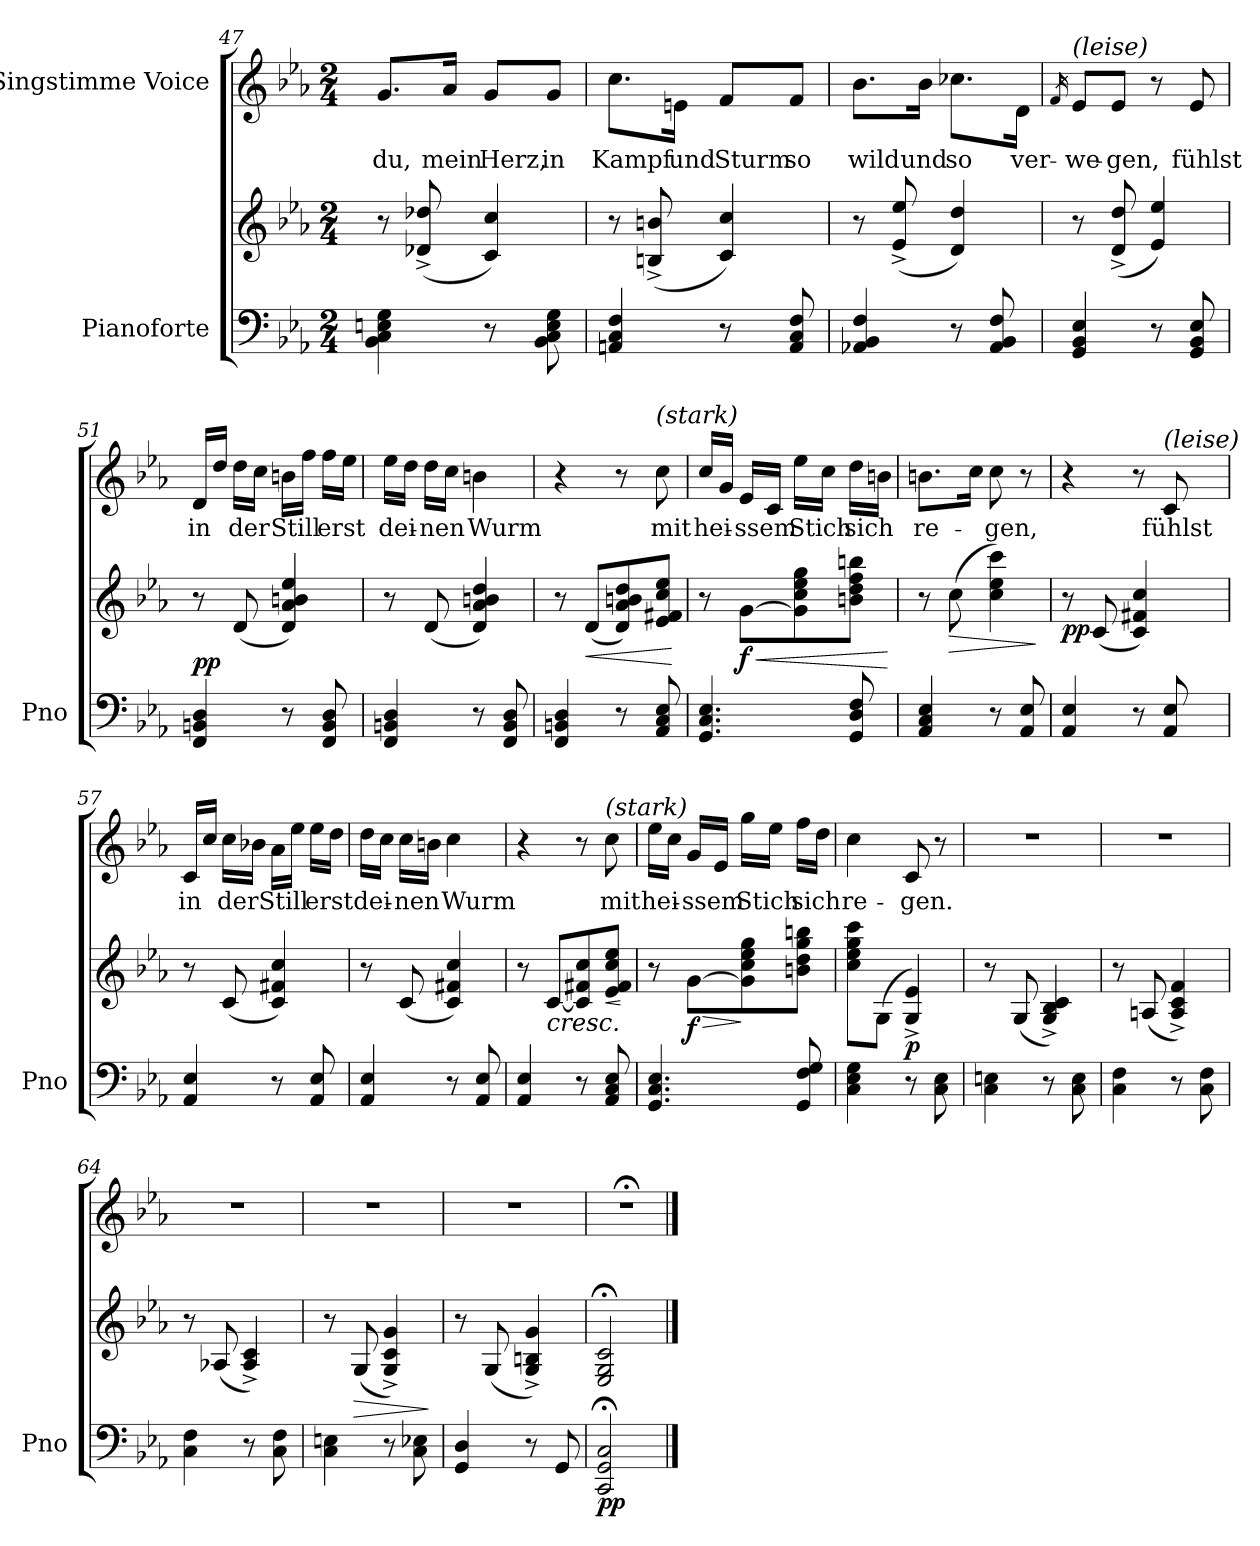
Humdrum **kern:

**kern	**kern	**dynam	**kern	**text
*part2	*part2	*part2	*part1	*part1
*staff3	*staff2	*staff2/3	*staff1	*staff1
*I"Pianoforte	*	*	*I"Singstimme Voice	*
*I'Pno	*	*	*	*
!!LO:LB:g=z
*clefF4	*clefG2	*	*clefG2	*
*k[b-e-a-]	*k[b-e-a-]	*	*k[b-e-a-]	*
*M2/4	*M2/4	*	*M2/4	*
=47	=47	=47	=47	=47
!	!	!	!	!LO:LY:b
4BB-\ 4C\ 4En\ 4G\	8r	.	8.g/L	du,
.	(<8d-X/^ 8dd-X/^	.	.	.
!	!	!	!	!LO:LY:b
.	.	.	16a-/Jk	mein
!	!	!	!	!LO:LY:b
8r	4c/ 4cc/)	.	8g/L	Herz,
!	!	!	!	!LO:LY:b
8BB-\ 8C\ 8E\ 8G\	.	.	8g/J	in
=48	=48	=48	=48	=48
!	!	!	!	!LO:LY:b
4AAn/ 4C/ 4F/	8r	.	8.cc\L	Kampf
.	(<8Bn/^ 8bn/^	.	.	.
!	!	!	!	!LO:LY:b
.	.	.	16en\Jk	und
!	!	!	!	!LO:LY:b
8r	4c/ 4cc/)	.	8f/L	Sturm
!	!	!	!	!LO:LY:b
8AA/ 8C/ 8F/	.	.	8f/J	so
=49	=49	=49	=49	=49
!	!	!	!	!LO:LY:b
4AA-X/ 4BB-/ 4F/	8r	.	8.b-\L	wild
.	(<8e-/^ 8ee-/^	.	.	.
!	!	!	!	!LO:LY:b
.	.	.	16b-\Jk	und
!	!	!	!	!LO:LY:b
8r	4d/ 4dd/)	.	8.cc-X\L	so
8AA-/ 8BB-/ 8F/	.	.	.	.
!	!	!	!	!LO:LY:b
.	.	.	16d\Jk	ver-
=50	=50	=50	=50	=50
.	.	.	16qf/	.
!	!	!	!LO:TX:a:i:t=(leise)	!
!	!	!	!	!LO:LY:b
4GG/ 4BB-/ 4E-/	8r	.	8e-/L	-we-
!	!	!	!	!LO:LY:b
.	(<8d/^ 8dd/^	.	8e-/J	-gen,
8r	4e-/ 4ee-/)	.	8r	.
!	!	!	!	!LO:LY:b
8GG/ 8BB-/ 8E-/	.	.	8e-/	fühlst
=51	=51	=51	=51	=51
!	!	!LO:DY:a=2	!	!LO:LY:b
4FF/ 4BBn/ 4D/	8r	pp	16d/LL	in
.	.	.	16dd/JJ	.
!	!	!	!	!LO:LY:b
.	(<8d/	.	16dd\LL	der
.	.	.	16cc\JJ	.
!	!	!	!	!LO:LY:b
8r	4d/ 4a-/ 4bn/ 4ee-/)	.	16bn\LL	Still
.	.	.	16ff\JJ	.
!	!	!	!	!LO:LY:b
8FF/ 8BB/ 8D/	.	.	16ff\LL	erst
.	.	.	16ee-\JJ	.
!!LO:LB:g=z
=52	=52	=52	=52	=52
!	!	!	!	!LO:LY:b
4FF/ 4BBn/ 4D/	8r	.	16ee-\LL	dei-
.	.	.	16dd\JJ	.
!	!	!	!	!LO:LY:b
.	(<8d/	.	16dd\LL	-nen
.	.	.	16cc\JJ	.
!	!	!	!	!LO:LY:b
8r	4d/ 4a-/ 4bn/ 4dd/)	.	4bn\	Wurm
8FF/ 8BB/ 8D/	.	.	.	.
=53	=53	=53	=53	=53
4FF/ 4BBn/ 4D/	8r	.	4r	.
!	!	!LO:HP:b	!	!
.	(<8d/L	<	.	.
8r	8d/ 8a-/ 8bn/ 8dd/)	.	8r	.
!	!	!	!LO:TX:a:i:t=(stark)	!
!	!	!	!	!LO:LY:b
8AA-/ 8C/ 8E-/	8e-/ 8f#X/ 8cc/ 8ee-/J	.	8cc\	mit
.	.	[	.	.
=54	=54	=54	=54	=54
!	!	!	!	!LO:LY:b
4.GG/ 4.C/ 4.E-/	8r	.	16cc/LL	hei-
.	.	.	16g/JJ	.
!	!	!LO:HP:b	!	!LO:LY:b
!	!	!LO:DY:n=1:b	!	!
.	[8g\L	< f	16e-/LL	-ssem
.	.	.	16c/JJ	.
!	!	!	!	!LO:LY:b
.	8g\] 8cc\ 8ee-\ 8gg\	.	16ee-\LL	Stich
.	.	.	16cc\JJ	.
!	!	!	!	!LO:LY:b
8GG/ 8D/ 8F/	8bn\ 8dd\ 8ff\ 8bbn\J	.	16dd\LL	sich
.	.	.	16bn\JJ	.
.	.	[	.	.
=55	=55	=55	=55	=55
!	!	!	!	!LO:LY:b
4AA-/ 4C/ 4E-/	8r	.	8.bn\L	re-
!	!	!LO:HP:b	!	!
.	(>8cc\	>	.	.
.	.	.	16cc\Jk	.
!	!	!	!	!LO:LY:b
8r	4cc\ 4ee-\ 4ccc\)	.	8cc\	-gen,
8AA-/ 8E-/	.	.	8r	.
.	.	]	.	.
=56	=56	=56	=56	=56
!	!	!LO:DY:b	!	!
4AA-/ 4E-/	8r	pp	4r	.
.	(<8c/	.	.	.
8r	4c/ 4f#X/ 4cc/)	.	8r	.
!	!	!	!LO:TX:a:i:t=(leise)	!
!	!	!	!	!LO:LY:b
8AA-/ 8E-/	.	.	8c/	fühlst
!!LO:PB:g=z
=57	=57	=57	=57	=57
!	!	!	!	!LO:LY:b
4AA-/ 4E-/	8r	.	16c/LL	in
.	.	.	16cc/JJ	.
!	!	!	!	!LO:LY:b
.	(<8c/	.	16cc\LL	der
.	.	.	16b-X\JJ	.
!	!	!	!	!LO:LY:b
8r	4c/ 4f#X/ 4cc/)	.	16a-\LL	Still
.	.	.	16ee-\JJ	.
!	!	!	!	!LO:LY:b
8AA-/ 8E-/	.	.	16ee-\LL	erst
.	.	.	16dd\JJ	.
=58	=58	=58	=58	=58
!	!	!	!	!LO:LY:b
4AA-/ 4E-/	8r	.	16dd\LL	dei-
.	.	.	16cc\JJ	.
!	!	!	!	!LO:LY:b
.	(<8c/	.	16cc\LL	-nen
.	.	.	16bn\JJ	.
!	!	!	!	!LO:LY:b
8r	4c/ 4f#X/ 4cc/)	.	4cc\	Wurm
8AA-/ 8E-/	.	.	.	.
=59	=59	=59	=59	=59
4AA-/ 4E-/	8r	.	4r	.
!	!	!LO:HP:b	!	!
.	[8c/L	<	.	.
8r	8c/] 8f#X/ 8cc/	.	8r	.
!	!	!	!LO:TX:a:i:t=(stark)	!
!	!	!LO:HP:b	!	!LO:LY:b
8AA-/ 8C/ 8E-/	8e-/ 8f#/ 8cc/ 8ee-/J	<	8cc\	mit
.	.	[ [	.	.
=60	=60	=60	=60	=60
!	!	!	!	!LO:LY:b
4.GG/ 4.C/ 4.E-/	8r	.	16ee-\LL	hei-
.	.	.	16cc\JJ	.
!	!	!LO:HP:b	!	!LO:LY:b
!	!	!LO:DY:n=1:b	!	!
.	[8g\L	> f	16g/LL	ssem
.	.	.	16e-/JJ	.
!	!	!	!	!LO:LY:b
.	8g\] 8cc\ 8ee-\ 8gg\	]	16gg\LL	Stich
.	.	.	16ee-\JJ	.
!	!	!	!	!LO:LY:b
8GG/ 8F/ 8G/	8bn\ 8dd\ 8gg\ 8bbn\J	.	16ff\LL	sich
.	.	.	16dd\JJ	.
=61	=61	=61	=61	=61
!	!	!	!	!LO:LY:b
4C\ 4E-\ 4G\	8cc\ 8ee-\ 8gg\ 8ccc\L	.	4cc\	re-
.	(>8G\J	.	.	.
!	!	!LO:DY:a=2	!	!LO:LY:b
8r	4G/^ 4e-/^)	p	8c/	-gen.
8C\ 8E-\	.	.	8r	.
!!LO:PB:g=z
=62	=62	=62	=62	=62
4C\ 4En\	8r	.	2r	.
.	(<8G/	.	.	.
8r	4G/^ 4B-/^ 4c/^)	.	.	.
8C\ 8E\	.	.	.	.
=63	=63	=63	=63	=63
4C\ 4F\	8r	.	2r	.
.	(<8An/	.	.	.
8r	4A/^ 4c/^ 4f/^)	.	.	.
8C\ 8F\	.	.	.	.
=64	=64	=64	=64	=64
4C\ 4F\	8r	.	2r	.
.	(<8A-X/	.	.	.
8r	4A-/^ 4c/^)	.	.	.
8C\ 8F\	.	.	.	.
=65	=65	=65	=65	=65
4C\ 4En\	8r	.	2r	.
!	!	!LO:HP:b	!	!
.	(<8G/	>	.	.
8r	4G/^ 4c/^ 4g/^)	.	.	.
8C\ 8E-X\	.	.	.	.
.	.	]	.	.
=66	=66	=66	=66	=66
4GG/ 4D/	8r	.	2r	.
.	(<8G/	.	.	.
8r	4G/^ 4Bn/^ 4g/^)	.	.	.
8GG/	.	.	.	.
=67	=67	=67	=67	=67
!	!	!LO:DY:b=2	!	!
2CC/;< 2GG/;< 2C/;<	2E-/;< 2G/;< 2c/;<	pp	2r;<	.
==	==	==	==	==
*-	*-	*-	*-	*-
